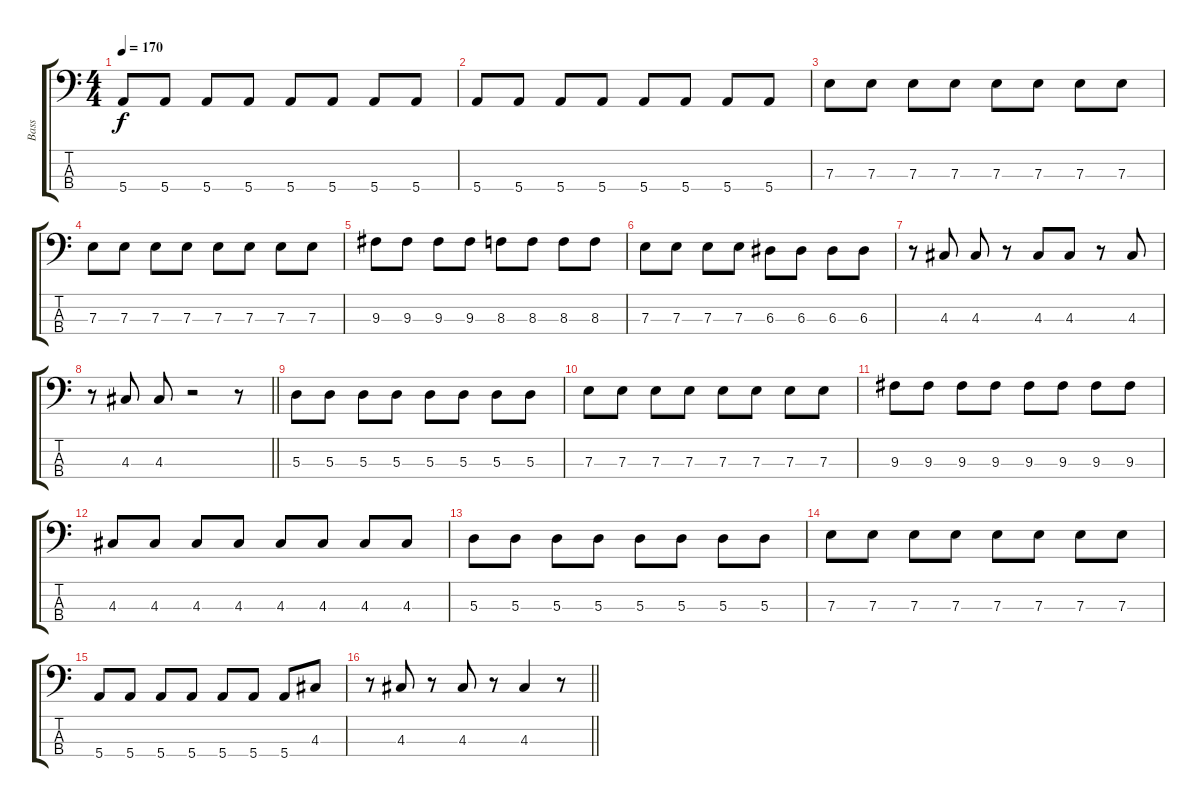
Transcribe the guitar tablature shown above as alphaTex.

\track ("Bass" "Bass") {instrument electricbassfinger}
\staff {score tabs}
\tuning (G2 D2 A1 E1) {hide}
\ts (4 4)
\tempo 170
\clef f4
\ks c
5.4.8{dy f} 5.4.8 5.4.8 5.4.8 5.4.8 5.4.8 5.4.8 5.4.8 |
5.4.8 5.4.8 5.4.8 5.4.8 5.4.8 5.4.8 5.4.8 5.4.8 |
7.3.8 7.3.8 7.3.8 7.3.8 7.3.8 7.3.8 7.3.8 7.3.8 |
7.3.8 7.3.8 7.3.8 7.3.8 7.3.8 7.3.8 7.3.8 7.3.8 |
9.3.8 9.3.8 9.3.8 9.3.8 8.3.8 8.3.8 8.3.8 8.3.8 |
7.3.8 7.3.8 7.3.8 7.3.8 6.3.8 6.3.8 6.3.8 6.3.8 |
r.8 4.3.8 4.3.8 r.8 4.3.8 4.3.8 r.8 4.3.8 |
\barLineRight lightlight
r.8 4.3.8 4.3.8 r.2 r.8 |
5.3.8 5.3.8 5.3.8 5.3.8 5.3.8 5.3.8 5.3.8 5.3.8 |
7.3.8 7.3.8 7.3.8 7.3.8 7.3.8 7.3.8 7.3.8 7.3.8 |
9.3.8 9.3.8 9.3.8 9.3.8 9.3.8 9.3.8 9.3.8 9.3.8 |
4.3.8 4.3.8 4.3.8 4.3.8 4.3.8 4.3.8 4.3.8 4.3.8 |
5.3.8 5.3.8 5.3.8 5.3.8 5.3.8 5.3.8 5.3.8 5.3.8 |
7.3.8 7.3.8 7.3.8 7.3.8 7.3.8 7.3.8 7.3.8 7.3.8 |
5.4.8 5.4.8 5.4.8 5.4.8 5.4.8 5.4.8 5.4.8 4.3.8 |
\barLineRight lightlight
r.8 4.3.8 r.8 4.3.8 r.8 4.3.4 r.8
